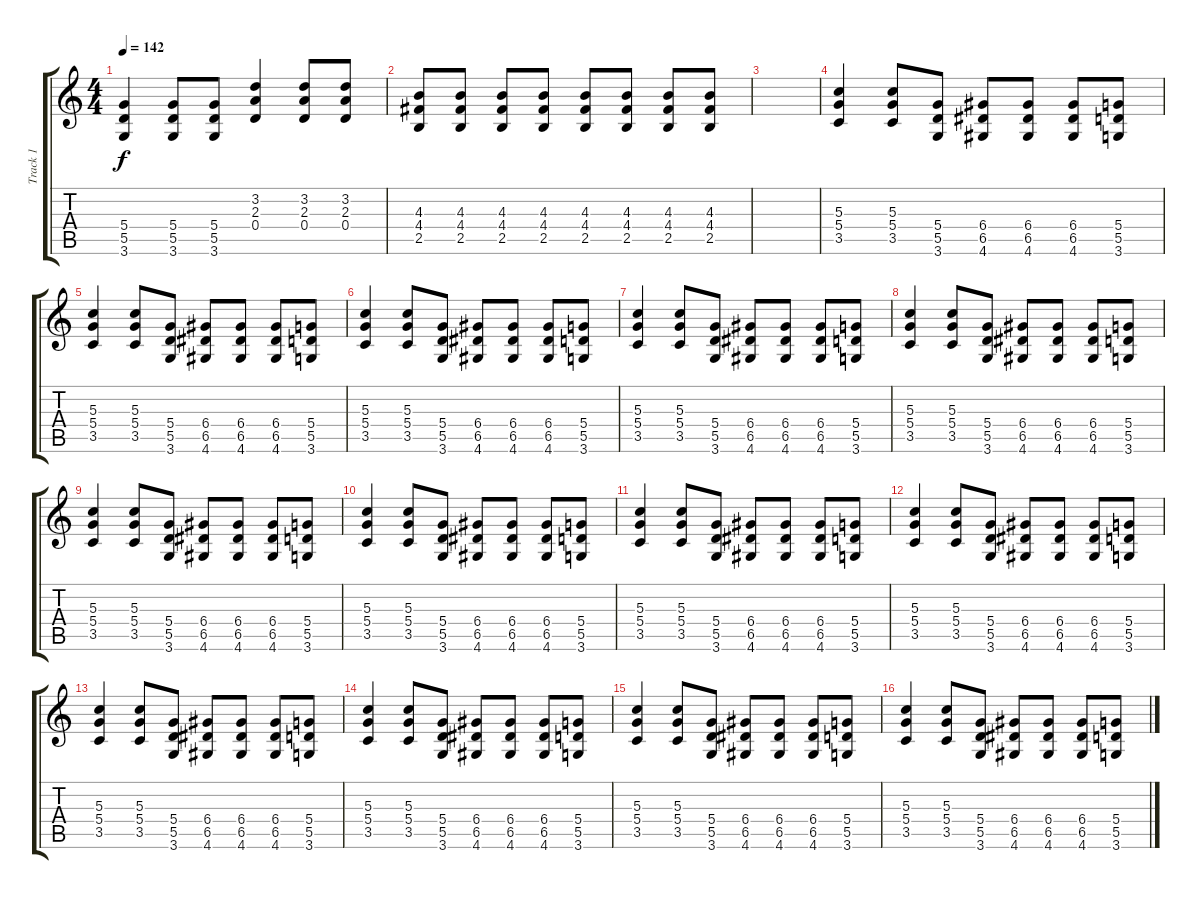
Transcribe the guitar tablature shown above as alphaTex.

\track ("Track 1" "Track 1") {instrument overdrivenguitar}
\staff {score tabs}
\tuning (E4 B3 G3 D3 A2 E2) {hide}
\ts (4 4)
\tempo 142
\clef g2
\ks c
(5.4 5.5 3.6).4{dy f} (5.4 5.5 3.6).8 (5.4 5.5 3.6).8 (3.2 2.3 0.4).4 (3.2 2.3 0.4).8 (3.2 2.3 0.4).8 |
(4.3 4.4 2.5).8 (4.3 4.4 2.5).8 (4.3 4.4 2.5).8 (4.3 4.4 2.5).8 (4.3 4.4 2.5).8 (4.3 4.4 2.5).8 (4.3 4.4 2.5).8 (4.3 4.4 2.5).8 |
|
(5.3 5.4 3.5).4 (5.3 5.4 3.5).8 (5.4 5.5 3.6).8 (6.4 6.5 4.6).8 (6.4 6.5 4.6).8 (6.4 6.5 4.6).8 (5.4 5.5 3.6).8 |
(5.3 5.4 3.5).4 (5.3 5.4 3.5).8 (5.4 5.5 3.6).8 (6.4 6.5 4.6).8 (6.4 6.5 4.6).8 (6.4 6.5 4.6).8 (5.4 5.5 3.6).8 |
(5.3 5.4 3.5).4 (5.3 5.4 3.5).8 (5.4 5.5 3.6).8 (6.4 6.5 4.6).8 (6.4 6.5 4.6).8 (6.4 6.5 4.6).8 (5.4 5.5 3.6).8 |
(5.3 5.4 3.5).4 (5.3 5.4 3.5).8 (5.4 5.5 3.6).8 (6.4 6.5 4.6).8 (6.4 6.5 4.6).8 (6.4 6.5 4.6).8 (5.4 5.5 3.6).8 |
(5.3 5.4 3.5).4 (5.3 5.4 3.5).8 (5.4 5.5 3.6).8 (6.4 6.5 4.6).8 (6.4 6.5 4.6).8 (6.4 6.5 4.6).8 (5.4 5.5 3.6).8 |
(5.3 5.4 3.5).4 (5.3 5.4 3.5).8 (5.4 5.5 3.6).8 (6.4 6.5 4.6).8 (6.4 6.5 4.6).8 (6.4 6.5 4.6).8 (5.4 5.5 3.6).8 |
(5.3 5.4 3.5).4 (5.3 5.4 3.5).8 (5.4 5.5 3.6).8 (6.4 6.5 4.6).8 (6.4 6.5 4.6).8 (6.4 6.5 4.6).8 (5.4 5.5 3.6).8 |
(5.3 5.4 3.5).4 (5.3 5.4 3.5).8 (5.4 5.5 3.6).8 (6.4 6.5 4.6).8 (6.4 6.5 4.6).8 (6.4 6.5 4.6).8 (5.4 5.5 3.6).8 |
(5.3 5.4 3.5).4 (5.3 5.4 3.5).8 (5.4 5.5 3.6).8 (6.4 6.5 4.6).8 (6.4 6.5 4.6).8 (6.4 6.5 4.6).8 (5.4 5.5 3.6).8 |
(5.3 5.4 3.5).4 (5.3 5.4 3.5).8 (5.4 5.5 3.6).8 (6.4 6.5 4.6).8 (6.4 6.5 4.6).8 (6.4 6.5 4.6).8 (5.4 5.5 3.6).8 |
(5.3 5.4 3.5).4 (5.3 5.4 3.5).8 (5.4 5.5 3.6).8 (6.4 6.5 4.6).8 (6.4 6.5 4.6).8 (6.4 6.5 4.6).8 (5.4 5.5 3.6).8 |
(5.3 5.4 3.5).4 (5.3 5.4 3.5).8 (5.4 5.5 3.6).8 (6.4 6.5 4.6).8 (6.4 6.5 4.6).8 (6.4 6.5 4.6).8 (5.4 5.5 3.6).8 |
(5.3 5.4 3.5).4 (5.3 5.4 3.5).8 (5.4 5.5 3.6).8 (6.4 6.5 4.6).8 (6.4 6.5 4.6).8 (6.4 6.5 4.6).8 (5.4 5.5 3.6).8
